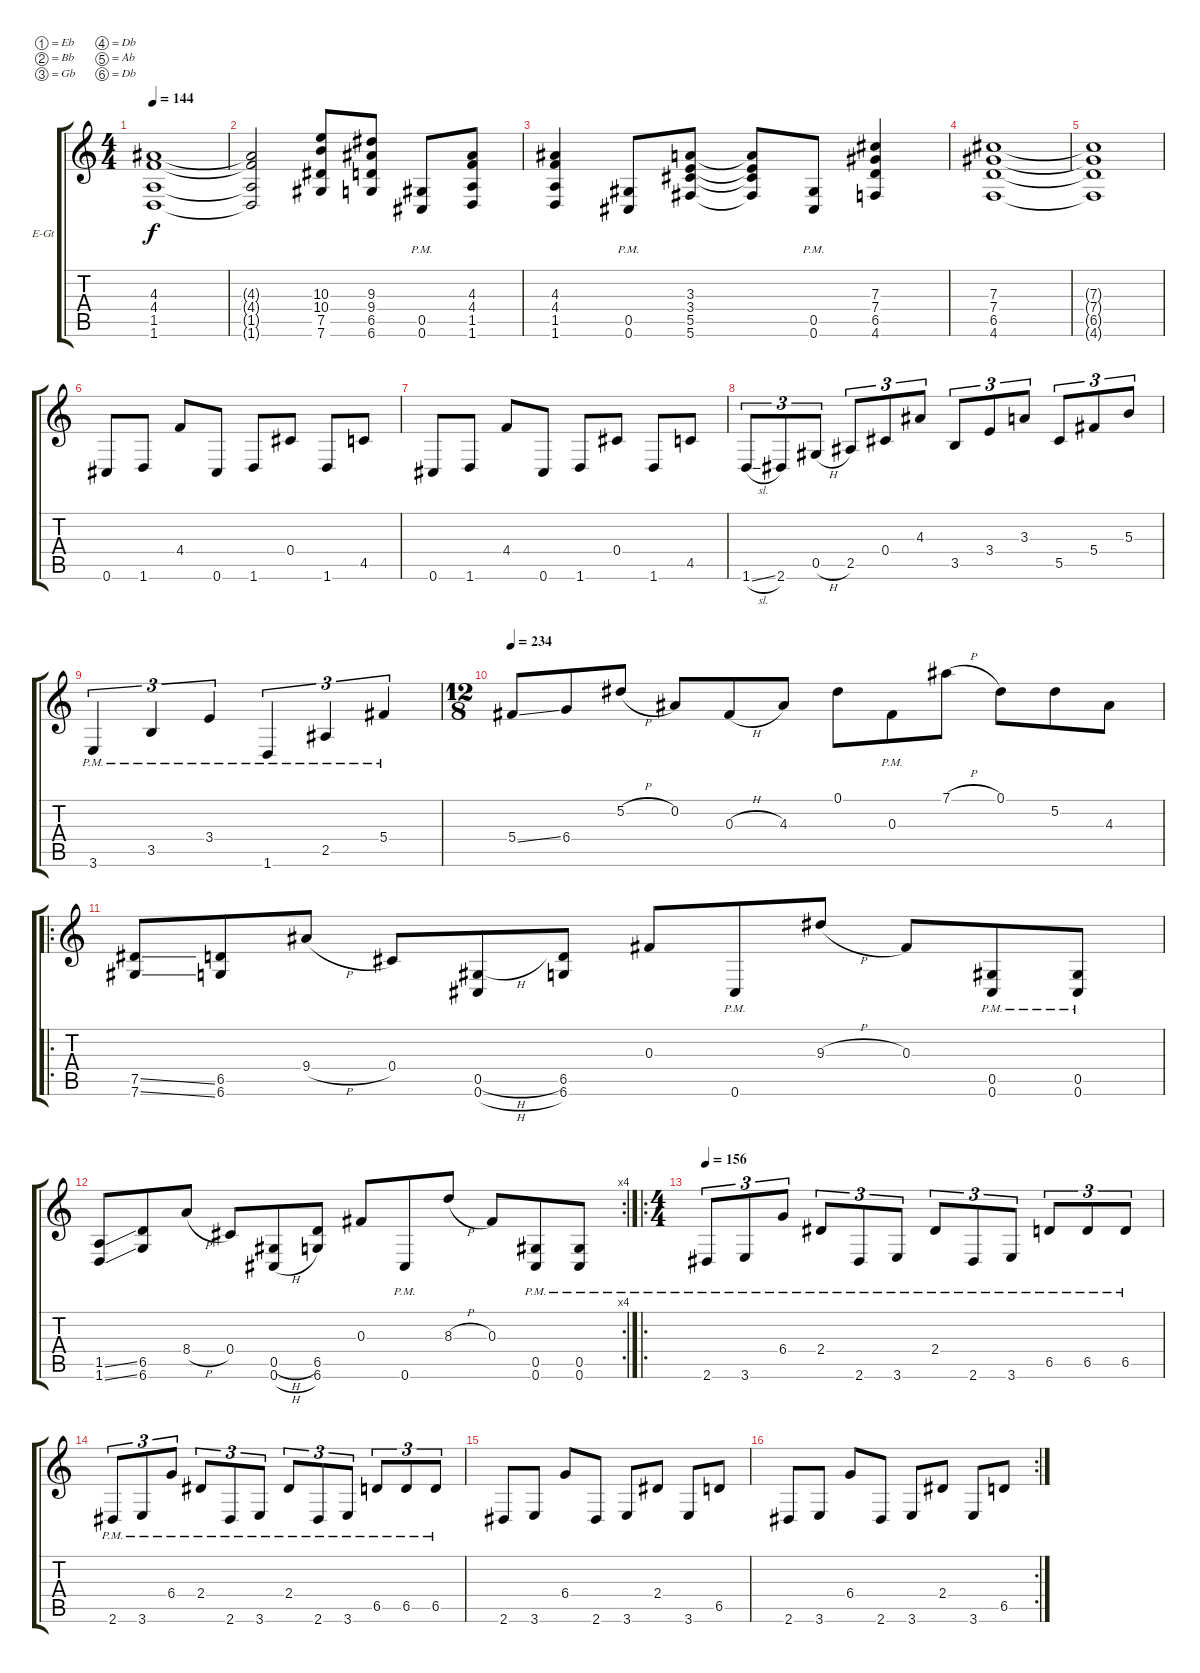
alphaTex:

\defaultSystemsLayout 4
\bracketExtendMode groupsimilarinstruments
\firstSystemTrackNameOrientation horizontal
\otherSystemsTrackNameOrientation horizontal
\track ("Martin Carbonneau" "E-Gt") {instrument distortionguitar}
\staff {score tabs}
\tuning (Eb4 Bb3 Gb3 Db3 Ab2 Db2)
\ts (4 4)
\tempo 144
\clef g2
\ks c
(4.3 4.4 1.5 1.6).1{dy f} |
(4.3{t} 4.4{t} 1.5{t} 1.6{t}).2 (7.6 7.5 10.4 10.3).8 (9.3 9.4 6.5 6.6).8 (0.6{pm} 0.5{pm}).8 (1.6 1.5 4.4 4.3).8 |
(1.6 1.5 4.4 4.3).4 (0.6{pm} 0.5{pm}).8 (5.6 5.5 3.4 3.3).8 (5.6{t} 5.5{t} 3.4{t} 3.3{t}).8 (0.6{pm} 0.5{pm}).8 (4.6 6.5 7.4 7.3).4 |
(7.3 7.4 6.5 4.6).1 |
(4.6{t} 6.5{t} 7.4{t} 7.3{t}).1 |
0.6.8 1.6.8 4.4.8 0.6.8 1.6.8 0.4.8 1.6.8 4.5.8 |
0.6.8 1.6.8 4.4.8 0.6.8 1.6.8 0.4.8 1.6.8 4.5.8 |
1.6{sl}.8{tu (3 2)} 2.6.8{tu (3 2)} 0.5{h}.8{tu (3 2)} 2.5.8{tu (3 2)} 0.4.8{tu (3 2)} 4.3.8{tu (3 2)} 3.5.8{tu (3 2)} 3.4.8{tu (3 2)} 3.3.8{tu (3 2)} 5.5.8{tu (3 2)} 5.4.8{tu (3 2)} 5.3.8{tu (3 2)} |
3.6{pm}.4{tu (3 2)} 3.5{pm}.4{tu (3 2)} 3.4{pm}.4{tu (3 2)} 1.6{pm}.4{tu (3 2)} 2.5{pm}.4{tu (3 2)} 5.4{pm}.4{tu (3 2)} |
\ts (12 8)
\tempo 234
5.4{ss}.8 6.4.8 5.2{h}.8 0.2.8 0.3{h}.8 4.3.8 0.1.8 0.3{pm}.8 7.1{h}.8 0.1.8 5.2.8 4.3.8 |
\ro
(7.5{ss} 7.6{ss}).8 (6.5 6.6).8 9.4{h}.8 0.4.8 (0.6{h} 0.5{h}).8 (6.5 6.6).8 0.3.8 0.6{pm}.8 9.3{h}.8 0.3.8 (0.5{pm} 0.6{pm}).8 (0.6{pm} 0.5{pm}).8 |
\rc 4
(1.6{ss} 1.5{ss}).8 (6.6 6.5).8 8.4{h}.8 0.4.8 (0.5{h} 0.6{h}).8 (6.6 6.5).8 0.3.8 0.6{pm}.8 8.3{h}.8 0.3.8 (0.6{pm} 0.5{pm}).8 (0.6{pm} 0.5{pm}).8 |
\ro
\ts (4 4)
\tempo 156
2.6{pm}.8{tu (3 2)} 3.6{pm}.8{tu (3 2)} 6.4{pm}.8{tu (3 2)} 2.4{pm}.8{tu (3 2)} 2.6{pm}.8{tu (3 2)} 3.6{pm}.8{tu (3 2)} 2.4{pm}.8{tu (3 2)} 2.6{pm}.8{tu (3 2)} 3.6{pm}.8{tu (3 2)} 6.5{pm}.8{tu (3 2)} 6.5{pm}.8{tu (3 2)} 6.5{pm}.8{tu (3 2)} |
2.6{pm}.8{tu (3 2)} 3.6{pm}.8{tu (3 2)} 6.4{pm}.8{tu (3 2)} 2.4{pm}.8{tu (3 2)} 2.6{pm}.8{tu (3 2)} 3.6{pm}.8{tu (3 2)} 2.4{pm}.8{tu (3 2)} 2.6{pm}.8{tu (3 2)} 3.6{pm}.8{tu (3 2)} 6.5{pm}.8{tu (3 2)} 6.5{pm}.8{tu (3 2)} 6.5{pm}.8{tu (3 2)} |
2.6.8 3.6.8 6.4.8 2.6.8 3.6.8 2.4.8 3.6.8 6.5.8 |
\rc 2
2.6.8 3.6.8 6.4.8 2.6.8 3.6.8 2.4.8 3.6.8 6.5.8
